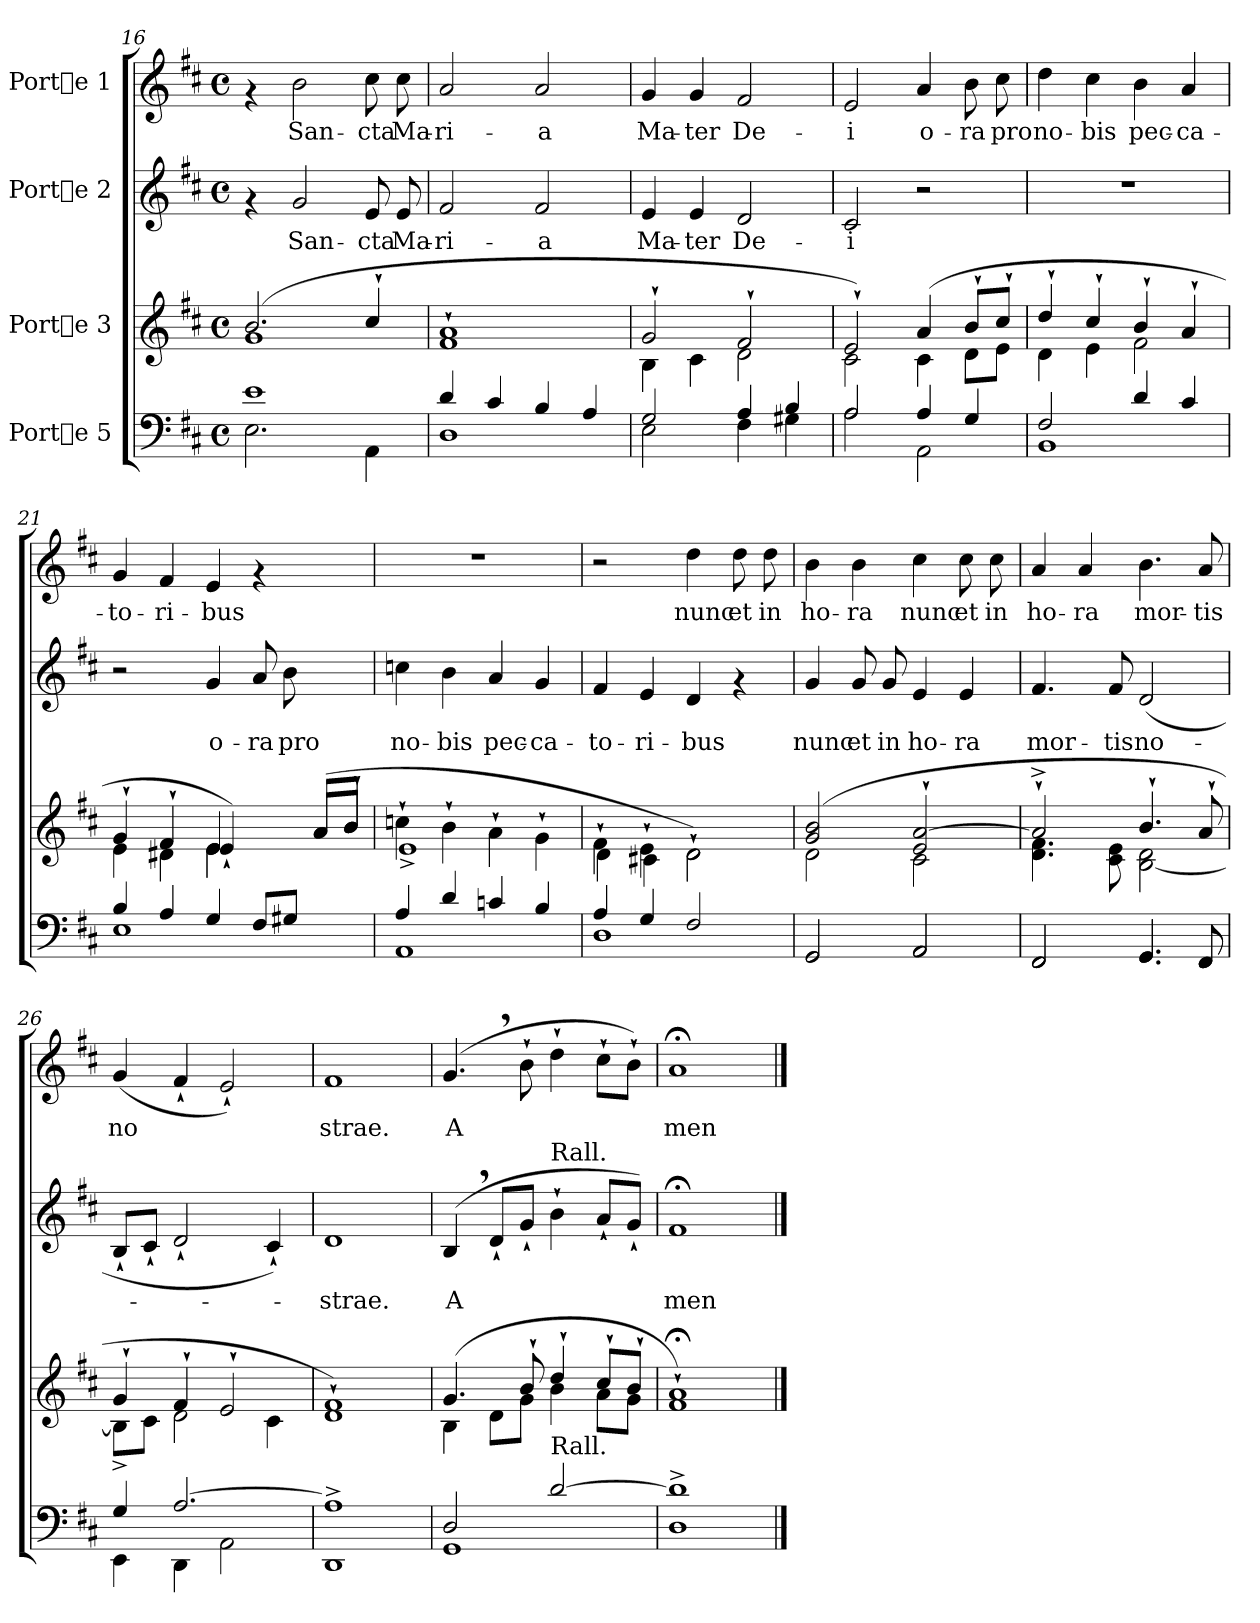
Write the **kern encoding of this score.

**kern	**kern	**kern	**text	**kern	**text
*part4	*part3	*part2	*part2	*part1	*part1
*staff4	*staff3	*staff2	*staff2	*staff1	*staff1
*I"Porte 5	*I"Porte 3	*I"Porte 2	*	*I"Porte 1	*
*clefF4	*clefG2	*clefG2	*	*clefG2	*
*k[f#c#]	*k[f#c#]	*k[f#c#]	*	*k[f#c#]	*
*D:	*D:	*D:	*	*D:	*
*M4/4	*M4/4	*M4/4	*	*M4/4	*
*met(c)	*met(c)	*met(c)	*	*met(c)	*
=16	=16	=16	=16	=16	=16
*^	*^	*	*	*	*
1e	2.E\	(>2.b/	1g	4rf	.	4rf	.
!	!	!	!	!	!LO:LY:b	!	!LO:LY:b
.	.	.	.	2g/	San-	2b\	San-
!	!	!	!	!	!LO:LY:b	!	!LO:LY:b
.	4AA\	4cc#`</	.	8e/	-cta	8cc#\	-cta
!	!	!	!	!	!LO:LY:b	!	!LO:LY:b
.	.	.	.	8e/	Ma-	8cc#\	Ma-
=17	=17	=17	=17	=17	=17	=17	=17
!	!	!	!	!	!LO:LY:b	!	!LO:LY:b
4d/	1D	1a`<	1f#	2f#/	-ri-	2a/	-ri-
4c#/	.	.	.	.	.	.	.
!	!	!	!	!	!LO:LY:b	!	!LO:LY:b
4B/	.	.	.	2f#/	-a	2a/	-a
4A/	.	.	.	.	.	.	.
!!LO:PB:g=z
=18	=18	=18	=18	=18	=18	=18	=18
!	!	!	!	!	!LO:LY:b	!	!LO:LY:b
2G/	2E\	2g`</	4B\	4e/	Ma-	4g/	Ma-
!	!	!	!	!	!LO:LY:b	!	!LO:LY:b
.	.	.	4c#\	4e/	-ter	4g/	-ter
!	!	!	!	!	!LO:LY:b	!	!LO:LY:b
4A/	4F#\	2f#`</	2d\	2d/	De-	2f#/	De-
4B/	4G#X\	.	.	.	.	.	.
=19	=19	=19	=19	=19	=19	=19	=19
!	!	!	!	!	!LO:LY:b	!	!LO:LY:b
2A/	2A\	2e`</)	2c#\	2c#/	-i	2e/	-i
!	!	!	!	!	!	!	!LO:LY:b
4A/	2AA\	(>4a/	4c#\	2r	.	4a/	o-
!	!	!	!	!	!	!	!LO:LY:b
4G/	.	8b`</L	8d\L	.	.	8b\	-ra
!	!	!	!	!	!	!	!LO:LY:b
.	.	8cc#`</J	8e\J	.	.	8cc#\	pro
=20	=20	=20	=20	=20	=20	=20	=20
!	!	!	!	!	!	!	!LO:LY:b
2F#/	1BB	4dd`</	4d\	1r	.	4dd\	no-
!	!	!	!	!	!	!	!LO:LY:b
.	.	4cc#`</	4e\	.	.	4cc#\	-bis
!	!	!	!	!	!	!	!LO:LY:b
4d/	.	4b`</	2f#\	.	.	4b\	pec-
!	!	!	!	!	!	!	!LO:LY:b
4c#/	.	4a`</	.	.	.	4a/	-ca-
=21	=21	=21	=21	=21	=21	=21	=21
*	*	*^	*^	*	*	*	*
!	!	!	!	!	!	!	!	!	!LO:LY:b
4B/	1E	4g`</	2ryy	4e\	2ryy	2r	.	4g/	-to-
!	!	!	!	!	!	!	!	!	!LO:LY:b
4A/	.	4f#`</	.	4d#X\	.	.	.	4f#/	-ri-
!	!	!	!	!	!	!	!LO:LY:b	!	!LO:LY:b
4G/	.	2e\	4e`</)	(>2e\	4e/)	4g/	o-	4e/	-bus
!	!	!	!	!	!	!	!LO:LY:b	!	!
8F#/L	.	.	2ryy	.	2ryy	8a/	-ra	4rf	.
!	!	!	!	!	!	!	!LO:LY:b	!	!
8G#X/J	.	.	.	.	.	8b\	pro	.	.
4ryy	4ryy	(>8a/L	.	8a/L	.	4ryy	.	4ryy	.
.	.	8b`</J	.	8b/J	.	.	.	.	.
*	*	*	*	*v	*v	*	*	*	*
=22	=22	=22	=22	=22	=22	=22	=22	=22
!	!	!	!	!	!	!LO:LY:b	!	!
*	*	*	*v	*v	*	*	*	*
4A/	1AA	4ccn`>\	1e^>	4ccn\	no-	1r	.
!	!	!	!	!	!LO:LY:b	!	!
4d/	.	4b`>\	.	4b\	-bis	.	.
!	!	!	!	!	!LO:LY:b	!	!
4cn/	.	4a`>\	.	4a/	pec-	.	.
!	!	!	!	!	!LO:LY:b	!	!
4B/	.	4g`>\	.	4g/	-ca-	.	.
!!LO:LB:g=z
=23	=23	=23	=23	=23	=23	=23	=23
!	!	!	!	!	!LO:LY:b	!	!
4A/	1D	4f#`>\	4d\	4f#/	-to-	2r	.
!	!	!	!	!	!LO:LY:b	!	!
4G/	.	4e`>\	4c#X\	4e/	-ri-	.	.
!	!	!	!	!	!LO:LY:b	!	!LO:LY:b
2F#/	.	2d`>\)	2d\	4d/	-bus	4dd\	nunc
!	!	!	!	!	!	!	!LO:LY:b
.	.	.	.	4rf	.	8dd\	et
!	!	!	!	!	!	!	!LO:LY:b
.	.	.	.	.	.	8dd\	in
=24	=24	=24	=24	=24	=24	=24	=24
!	!	!	!	!	!LO:LY:b	!	!LO:LY:b
2GG/	2GG/	(>2b/ 2g/	2d\	4g/	nunc	4b\	ho-
!	!	!	!	!	!LO:LY:b	!	!LO:LY:b
.	.	.	.	8g/	et	4b\	-ra
!	!	!	!	!	!LO:LY:b	!	!
.	.	.	.	8g/	in	.	.
!	!	!	!	!	!LO:LY:b	!	!LO:LY:b
2AA/	2AA/	[<2a/`< 2e/`<	2c#\	4e/	ho-	4cc#\	nunc
!	!	!	!	!	!LO:LY:b	!	!LO:LY:b
.	.	.	.	4e/	-ra	8cc#\	et
!	!	!	!	!	!	!	!LO:LY:b
.	.	.	.	.	.	8cc#\	in
=25	=25	=25	=25	=25	=25	=25	=25
!	!	!	!	!	!LO:LY:b	!	!LO:LY:b
2FF#/	2FF#/	2a^>`</]	4.f#\ 4.d\	4.f#/	mor-	4a/	ho-
!	!	!	!	!	!	!	!LO:LY:b
.	.	.	.	.	.	4a/	-ra
!	!	!	!	!	!LO:LY:b	!	!
.	.	.	8e\ 8c#\	8f#/	-tis	.	.
!	!	!	!	!	!LO:LY:b	!	!LO:LY:b
4.GG/	4.GG/	4.b`</	2d\ [>2B\	(>2d/	no-	4.b\	mor-
!	!	!	!	!	!	!	!LO:LY:b
8FF#/	8FF#/	8a`</	.	.	.	8a/	-tis
=26	=26	=26	=26	=26	=26	=26	=26
!	!	!	!	!	!	!	!LO:LY:b
4G/	4EE\	4g`</	8B^>\L]	8B`</L	.	(>4g/	no-
.	.	.	8c#\J	8c#`</J	.	.	.
!	!	!	!	!	!	!	!LO:LY:b
[<2.A/	4DD\	4f#`</	2d\	2d`</	.	4f#`</	--
!	!	!	!	!	!	!	!LO:LY:b
.	2AA\	2e`</	.	.	.	2e`</)	--
.	.	.	4c#\	4c#`</)	.	.	.
=27	=27	=27	=27	=27	=27	=27	=27
!	!	!	!	!	!LO:LY:b	!	!LO:LY:b
1A^<]	1DD	1f#`<)	1d	1d	-strae.	1f#	-strae.
=28	=28	=28	=28	=28	=28	=28	=28
*	*	*	*	*	*	*MM95	*
!	!	!	!	!	!LO:LY:b	!	!LO:LY:b
2D/	1GG	(>4.g/	4B\	(>4B,</	A-	(>4.g,</	A-
!	!	!	!	!	!LO:LY:b	!	!
.	.	.	8d\L	8d`</L	--	.	.
!	!	!	!	!	!LO:LY:b	!	!LO:LY:b
.	.	8b`</	8g\J	8g`</J	--	8b`>\	--
!	!	!	!	!LO:TX:a:t=Rall.	!	!	!
!LO:TX:a:t=Rall.	!	!	!	!	!	!	!
!	!	!	!	!	!LO:LY:b	!	!LO:LY:b
[<2d/	.	4dd`</	4b\	4b`>\	--	4dd`>\	--
*	*	*	*	*	*	*MM85	*
!	!	!	!	!	!LO:LY:b	!	!LO:LY:b
.	.	8cc#`</L	8a\L	8a`</L	--	8cc#`>\L	--
!	!	!	!	!	!LO:LY:b	!	!LO:LY:b
.	.	8b`</J	8g\J	8g`</J)	--	8b`>\J)	--
!!LO:LB:g=z
=29	=29	=29	=29	=29	=29	=29	=29
!	!	!	!	!	!LO:LY:b	!	!LO:LY:b
1d^<]	1D	1a;<`>)	1f#	1f#;<	-men	1a;<	-men
*v	*v	*	*	*	*	*	*
*	*v	*v	*	*	*	*
==	==	==	==	==	==
*-	*-	*-	*-	*-	*-
